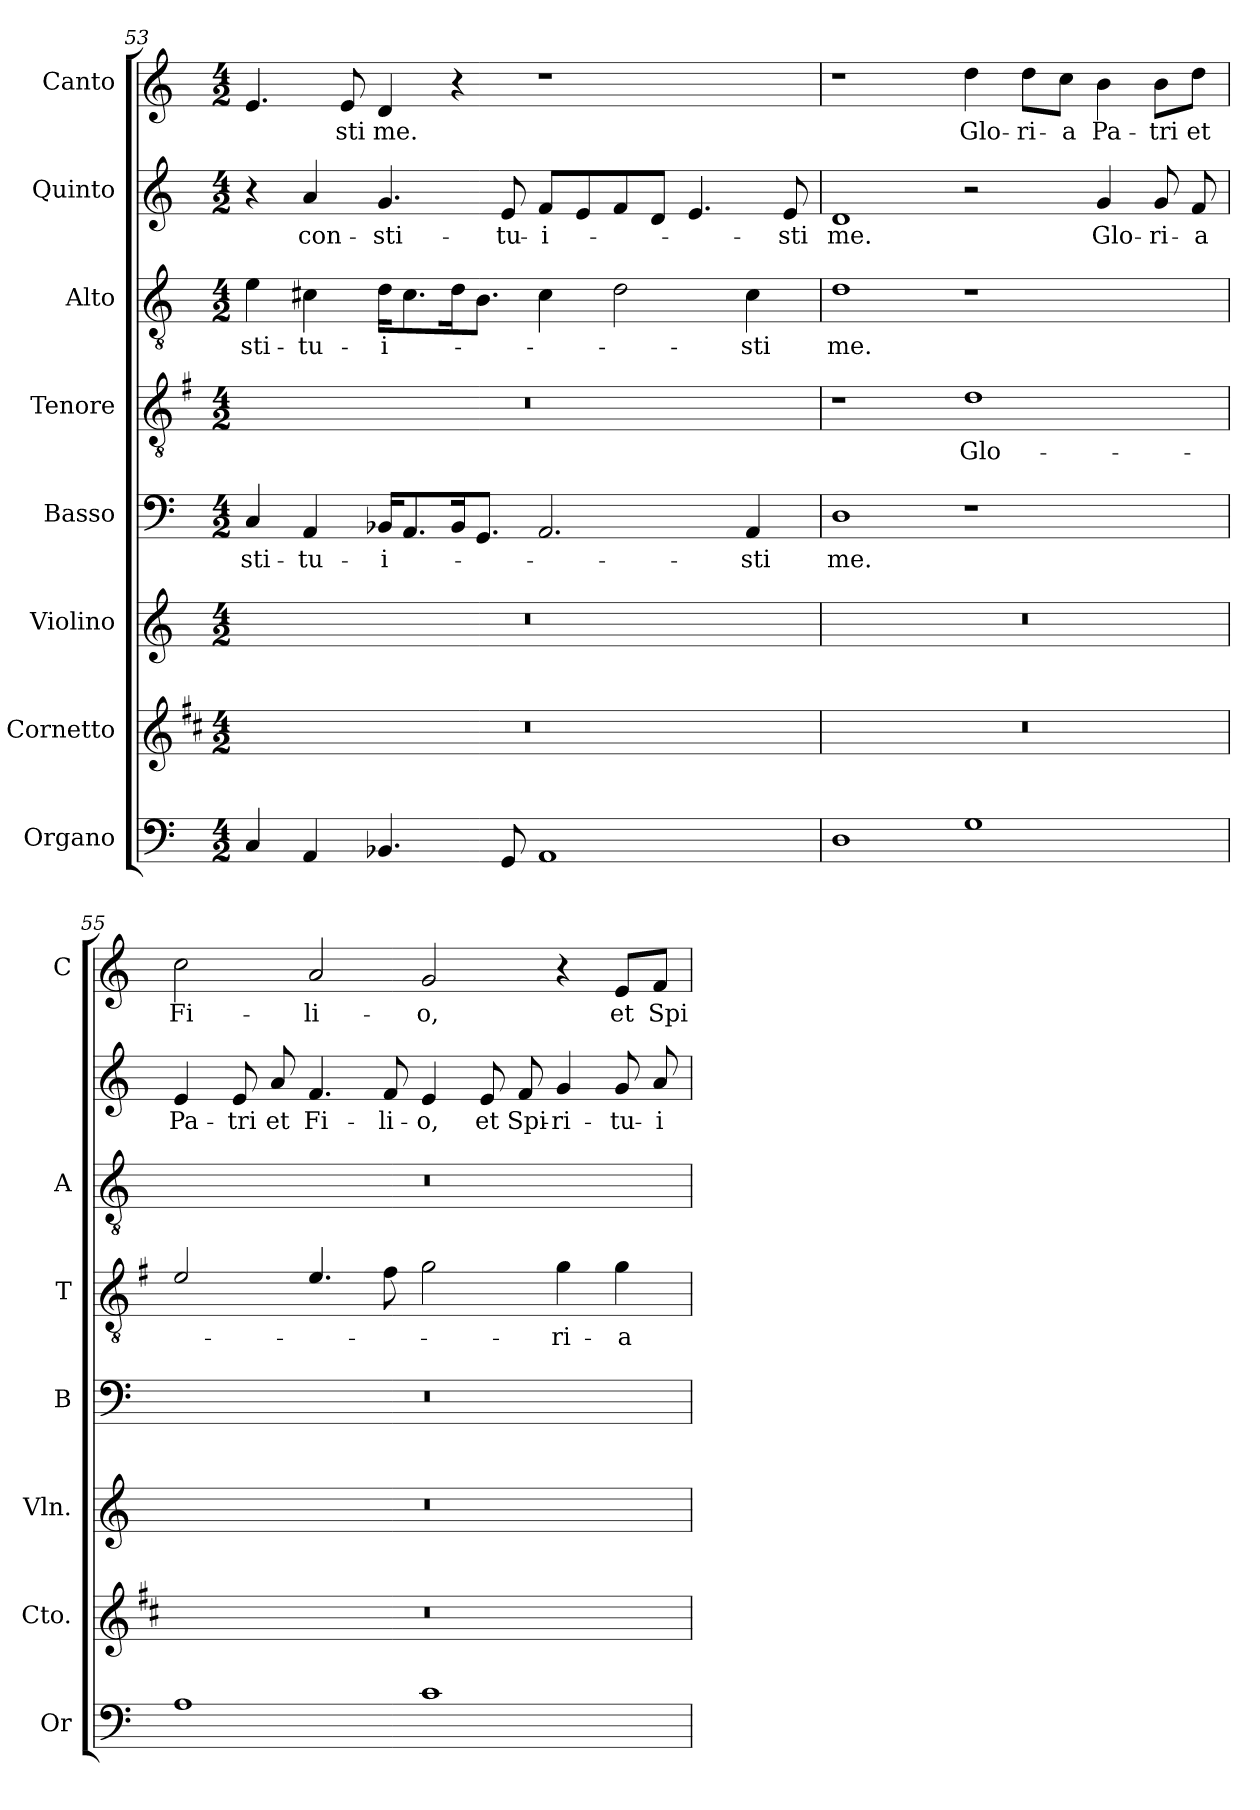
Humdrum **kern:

**kern	**kern	**kern	**kern	**text	**kern	**text	**kern	**text	**kern	**text	**kern	**text
*part8	*part7	*part6	*part5	*part5	*part4	*part4	*part3	*part3	*part2	*part2	*part1	*part1
*staff8	*staff7	*staff6	*staff5	*staff5	*staff4	*staff4	*staff3	*staff3	*staff2	*staff2	*staff1	*staff1
*I"Organo	*I"Cornetto	*I"Violino	*I"Basso	*	*I"Tenore	*	*I"Alto	*	*I"Quinto	*	*I"Canto	*
*I'Or	*I'Cto.	*I'Vln.	*I'B	*	*I'T	*	*I'A	*	*	*	*I'C	*
!!LO:PB:g=z
*clefF4	*clefG2	*clefG2	*clefF4	*	*clefGv2	*	*clefGv2	*	*clefG2	*	*clefG2	*
*	*ITrd1c2	*	*	*	*ITrd4c7	*	*	*	*	*	*	*
*k[]	*k[]	*k[]	*k[]	*	*k[]	*	*k[]	*	*k[]	*	*k[]	*
*C:	*C:	*C:	*C:	*	*C:	*	*C:	*	*C:	*	*C:	*
*M4/2	*M4/2	*M4/2	*M4/2	*	*M4/2	*	*M4/2	*	*M4/2	*	*M4/2	*
=53	=53	=53	=53	=53	=53	=53	=53	=53	=53	=53	=53	=53
!	!	!	!	!LO:LY:b	!	!	!	!LO:LY:b	!	!	!	!
4C/	0r	0r	4C/	-sti-	0r	.	4e\	-sti-	4r	.	4.e/	.
!	!	!	!	!LO:LY:b	!	!	!	!LO:LY:b	!	!LO:LY:b	!	!
4AA/	.	.	4AA/	-tu-	.	.	4c#X\	-tu-	4a/	con-	.	.
!	!	!	!	!	!	!	!	!	!	!	!	!LO:LY:b
.	.	.	.	.	.	.	.	.	.	.	8e/	-sti
!	!	!	!	!LO:LY:b	!	!	!	!LO:LY:b	!	!LO:LY:b	!	!LO:LY:b
4.BB-X/	.	.	16BB-X/KL	-i-	.	.	16d\KL	-i-	4.g/	-sti-	4d/	me.
.	.	.	8.AA/	.	.	.	8.c#\	.	.	.	.	.
.	.	.	16BB-/k	.	.	.	16d\k	.	.	.	4r	.
.	.	.	8.GG/J	.	.	.	8.B\J	.	.	.	.	.
!	!	!	!	!	!	!	!	!	!	!LO:LY:b	!	!
8GG/	.	.	.	.	.	.	.	.	8e/	-tu-	.	.
!	!	!	!	!	!	!	!	!	!	!LO:LY:b	!	!
1AA	.	.	2.AA/	.	.	.	4c#\	.	8f/L	-i-	1r	.
.	.	.	.	.	.	.	.	.	8e/	.	.	.
.	.	.	.	.	.	.	2d\	.	8f/	.	.	.
.	.	.	.	.	.	.	.	.	8d/J	.	.	.
.	.	.	.	.	.	.	.	.	4.e/	.	.	.
!	!	!	!	!LO:LY:b	!	!	!	!LO:LY:b	!	!	!	!
.	.	.	4AA/	-sti	.	.	4c#\	-sti	.	.	.	.
!	!	!	!	!	!	!	!	!	!	!LO:LY:b	!	!
.	.	.	.	.	.	.	.	.	8e/	-sti	.	.
=54	=54	=54	=54	=54	=54	=54	=54	=54	=54	=54	=54	=54
!	!	!	!	!LO:LY:b	!	!	!	!LO:LY:b	!	!LO:LY:b	!	!
1D	0r	0r	1D	me.	1r	.	1d	me.	1d	me.	1r	.
!	!	!	!	!	!	!LO:LY:b	!	!	!	!	!	!LO:LY:b
1G	.	.	1r	.	1G	Glo-	1r	.	2r	.	4dd\	Glo-
!	!	!	!	!	!	!	!	!	!	!	!	!LO:LY:b
.	.	.	.	.	.	.	.	.	.	.	8dd\L	-ri-
!	!	!	!	!	!	!	!	!	!	!	!	!LO:LY:b
.	.	.	.	.	.	.	.	.	.	.	8cc\J	-a
!	!	!	!	!	!	!	!	!	!	!LO:LY:b	!	!LO:LY:b
.	.	.	.	.	.	.	.	.	4g/	Glo-	4b\	Pa-
!	!	!	!	!	!	!	!	!	!	!LO:LY:b	!	!LO:LY:b
.	.	.	.	.	.	.	.	.	8g/	-ri-	8b\L	-tri
!	!	!	!	!	!	!	!	!	!	!LO:LY:b	!	!LO:LY:b
.	.	.	.	.	.	.	.	.	8f/	-a	8dd\J	et
=55	=55	=55	=55	=55	=55	=55	=55	=55	=55	=55	=55	=55
!	!	!	!	!	!	!	!	!	!	!LO:LY:b	!	!LO:LY:b
1A	0r	0r	0r	.	2A/	.	0r	.	4e/	Pa-	2cc\	Fi-
!	!	!	!	!	!	!	!	!	!	!LO:LY:b	!	!
.	.	.	.	.	.	.	.	.	8e/	-tri	.	.
!	!	!	!	!	!	!	!	!	!	!LO:LY:b	!	!
.	.	.	.	.	.	.	.	.	8a/	et	.	.
!	!	!	!	!	!	!	!	!	!	!LO:LY:b	!	!LO:LY:b
.	.	.	.	.	4.A/	.	.	.	4.f/	Fi-	2a/	-li-
!	!	!	!	!	!	!	!	!	!	!LO:LY:b	!	!
.	.	.	.	.	8B\	.	.	.	8f/	-li-	.	.
!	!	!	!	!	!	!	!	!	!	!LO:LY:b	!	!LO:LY:b
1c	.	.	.	.	2c\	.	.	.	4e/	-o,	2g/	-o,
!	!	!	!	!	!	!	!	!	!	!LO:LY:b	!	!
.	.	.	.	.	.	.	.	.	8e/	et	.	.
!	!	!	!	!	!	!	!	!	!	!LO:LY:b	!	!
.	.	.	.	.	.	.	.	.	8f/	Spi-	.	.
!	!	!	!	!	!	!LO:LY:b	!	!	!	!LO:LY:b	!	!
.	.	.	.	.	4c\	-ri-	.	.	4g/	-ri-	4r	.
!	!	!	!	!	!	!LO:LY:b	!	!	!	!LO:LY:b	!	!LO:LY:b
.	.	.	.	.	4c\	-a	.	.	8g/	-tu-	8e/L	et
!	!	!	!	!	!	!	!	!	!	!LO:LY:b	!	!LO:LY:b
.	.	.	.	.	.	.	.	.	8a/	-i	8f/J	Spi-
=	=	=	=	=	=	=	=	=	=	=	=	=
*-	*-	*-	*-	*-	*-	*-	*-	*-	*-	*-	*-	*-
